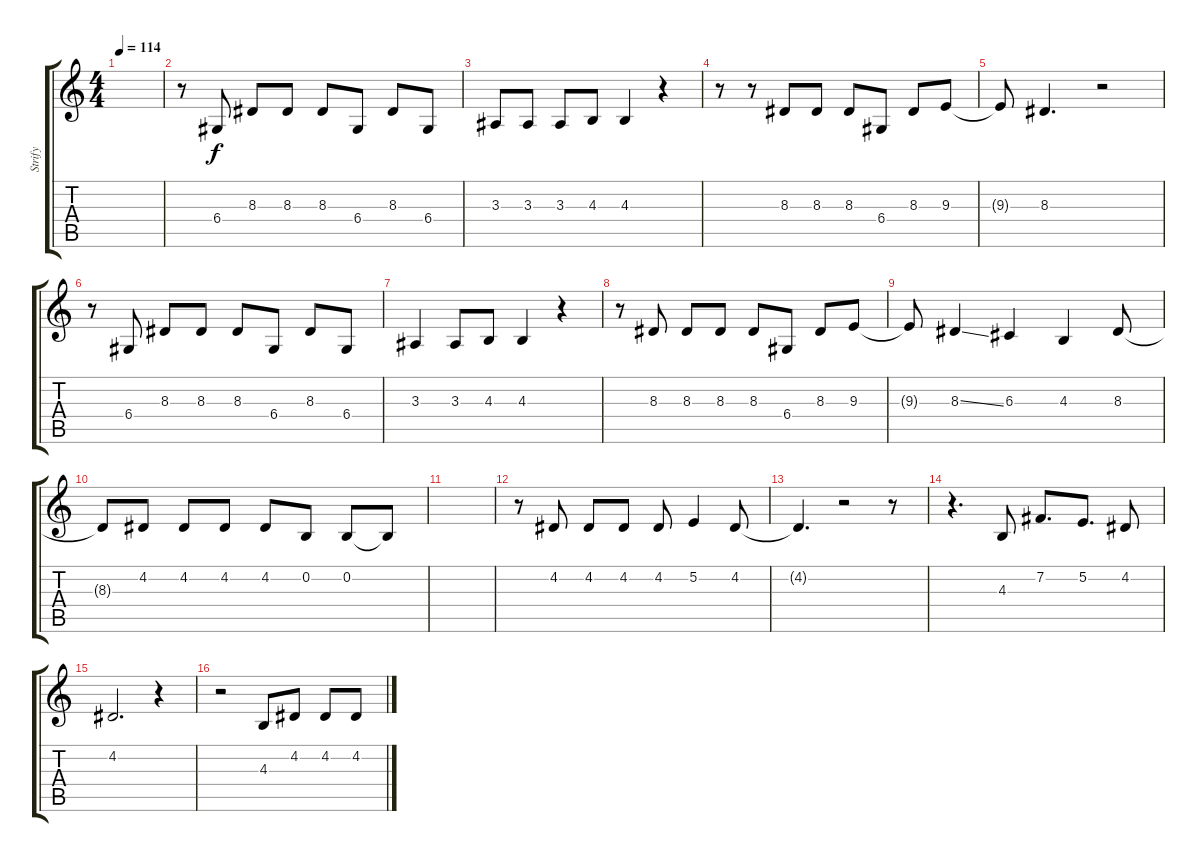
\track ("Strify" "Strify") {instrument oboe}
\staff {score tabs}
\tuning (E4 B3 G3 D3 A2 E2) {hide}
\ts (4 4)
\tempo 114
\clef g2
\ks c
|
r.8 6.4.8 8.3.8 8.3.8 8.3.8 6.4.8 8.3.8 6.4.8 |
3.3.8 3.3.8 3.3.8 4.3.8 4.3.4 r.4 |
r.8 r.8 8.3.8 8.3.8 8.3.8 6.4.8 8.3.8 9.3.8 |
9.3{t}.8 8.3.4{d} r.2 |
r.8 6.4.8 8.3.8 8.3.8 8.3.8 6.4.8 8.3.8 6.4.8 |
3.3.4 3.3.8 4.3.8 4.3.4 r.4 |
r.8 8.3.8 8.3.8 8.3.8 8.3.8 6.4.8 8.3.8 9.3.8 |
9.3{t}.8 8.3{ss}.4 6.3.4 4.3.4 8.3.8 |
8.3{t}.8 4.2.8 4.2.8 4.2.8 4.2.8 0.2.8 0.2.8 0.2{t}.8 |
|
r.8 4.2.8 4.2.8 4.2.8 4.2.8 5.2.4 4.2.8 |
4.2{t}.4{d} r.2 r.8 |
r.4{d} 4.3.8 7.2.8{d} 5.2.8{d} 4.2.8 |
4.2.2{d} r.4 |
r.2 4.3.8 4.2.8 4.2.8 4.2.8
